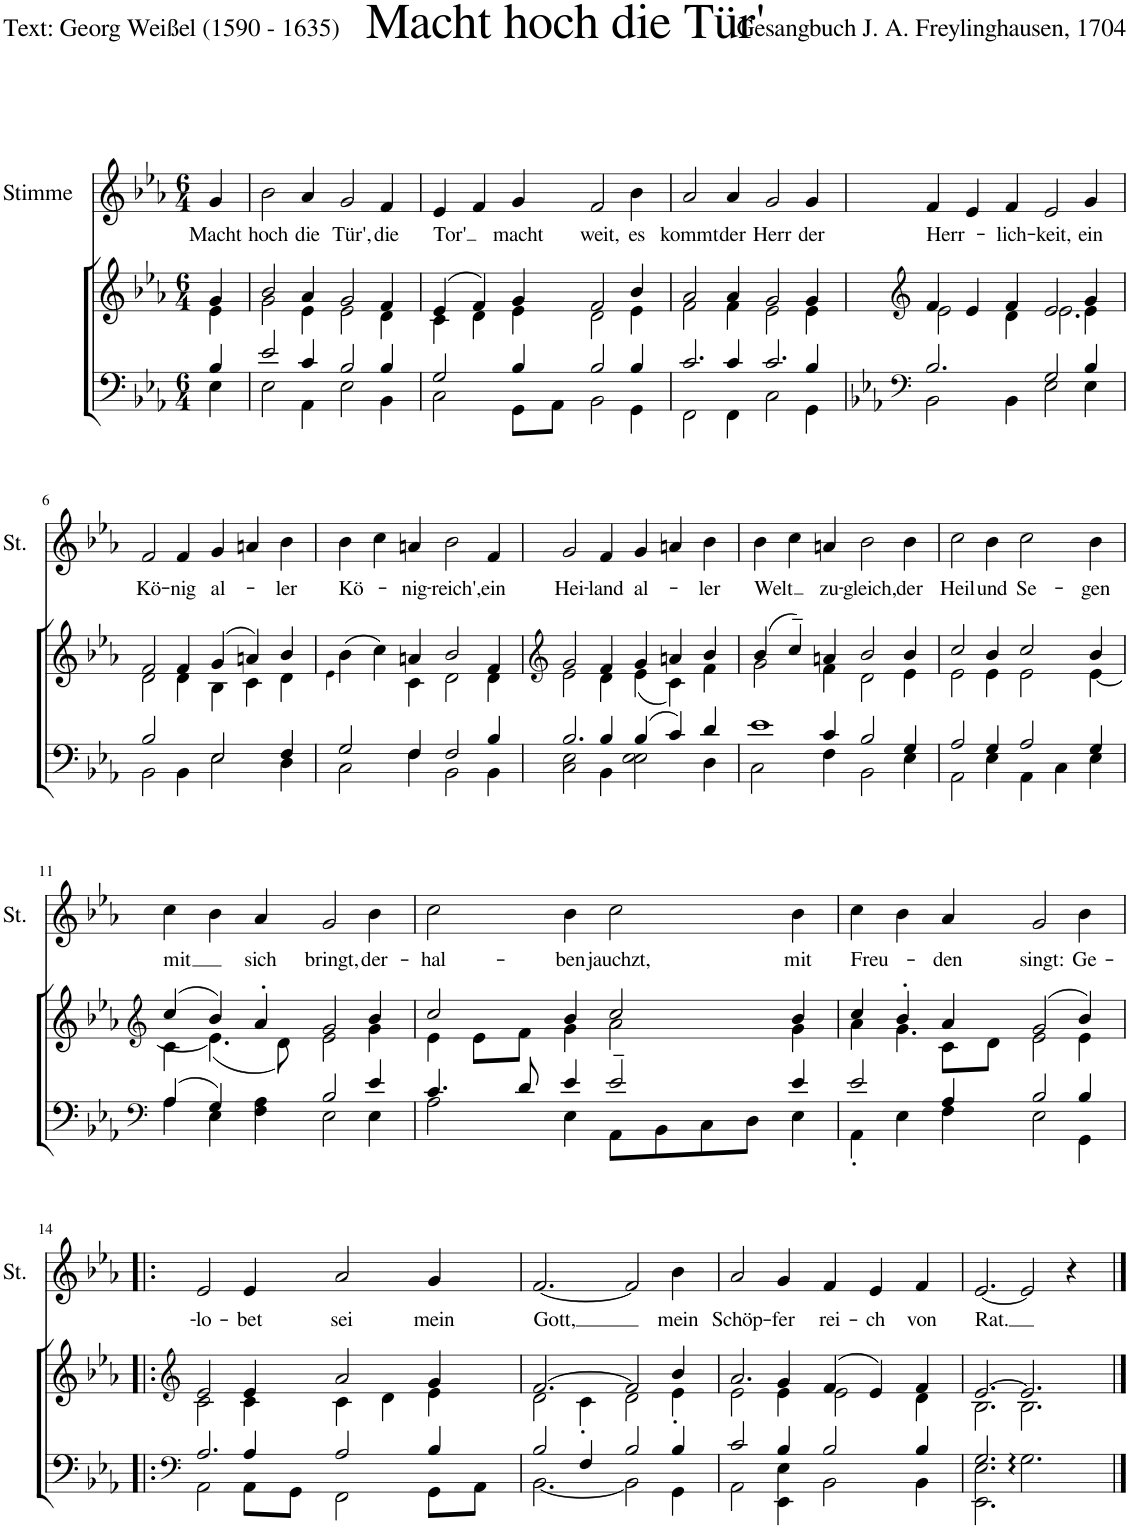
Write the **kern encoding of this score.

**kern	**kern	**kern	**text
*part3	*part2	*part1	*part1
*staff3	*staff2	*staff1	*staff1
*I"unbenannt 1	*I"unbenannt	*I"Stimme	*
*	*	*I'St.	*
*clefF4	*clefG2	*clefG2	*
*k[b-e-a-]	*k[b-e-a-]	*k[b-e-a-]	*
*M6/4	*M6/4	*M6/4	*
=1	=1	=1	=1
*^	*^	*	*
!	!	!	!	!	!LO:LY:b
4B-/	4E-\	4g/	4e-\	4g/	Macht
=2	=2	=2	=2	=2	=2
!	!	!	!	!	!LO:LY:b
2e-/	2E-\	2b-/	2g\	2b-\	hoch
!	!	!	!	!	!LO:LY:b
4c/	4AA-\	4a-/	4e-\	4a-/	die
!	!	!	!	!	!LO:LY:b
2B-/	2E-\	2g/	2e-\	2g/	Tür',
!	!	!	!	!	!LO:LY:b
4B-/	4BB-\	4f/	4d\	4f/	die
=3	=3	=3	=3	=3	=3
!	!	!	!	!	!LO:LY:b
2G/	2C\	(4e-/	4c\	4e-/	Tor'
.	.	4f/)	4d\	4f/	.
!	!	!	!	!	!LO:LY:b
4B-/	8GG\L	4g/	4e-\	4g/	macht
.	8AA-\J	.	.	.	.
!	!	!	!	!	!LO:LY:b
2B-/	2BB-\	2f/	2d\	2f/	weit,
!	!	!	!	!	!LO:LY:b
4B-/	4GG\	4b-/	4e-\	4b-\	es
=4	=4	=4	=4	=4	=4
*	*^	*	*	*	*
!	!	!	!	!	!	!LO:LY:b
2.c/	2FF\	2ryy	2a-/	2f\	2a-/	kommt
!	!	!	!	!	!	!LO:LY:b
.	4FF\	4c/	4a-/	4f\	4a-/	der
!	!	!	!	!	!	!LO:LY:b
2.c/	2C\	2ryy	2g/	2e-\	2g/	Herr
!	!	!	!	!	!	!LO:LY:b
.	4GG\	4B-/	4g/	4e-\	4g/	der
*v	*v	*v	*	*	*	*
*	*v	*v	*	*
=5	=5	=5	=5
*clefF4	*clefG2	*	*
*k[b-e-a-]	*	*	*
*^	*^	*	*
*	*^	*	*^	*	*
!	!	!	!	!	!	!	!LO:LY:b
*	*v	*v	*	*	*	*	*
2.B-/	2BB-\	4f/	2e-\	2.ryy	4f/	Herr-
.	.	4e-/	.	.	4e-/	.
!	!	!	!	!	!	!LO:LY:b
.	4BB-\	4f/	4d\	.	4f/	lich-
!	!	!	!	!	!	!LO:LY:b
2G/	2E-\	4ryy	2.e-\	2e-/	2e-/	-keit,
.	.	4ryy	.	.	.	.
!	!	!	!	!	!	!LO:LY:b
4B-/	4E-\	4g/	.	4e-\	4g/	ein
!!LO:LB:g=z
=6	=6	=6	=6	=6	=6	=6
!	!	!	!	!	!	!LO:LY:b
*	*	*	*v	*v	*	*
2B-/	2BB-\	2f/	2d\	2f/	Kö-
!	!	!	!	!	!LO:LY:b
4BB-\	4ryy	4f/	4d\	4f/	-nig
!	!	!	!	!	!LO:LY:b
2E-/	2E-\	(4g/	4B-\	4g/	al-
.	.	4an/)	4c\	4an/	.
!	!	!	!	!	!LO:LY:b
4F/	4D\	4b-/	4d\	4b-\	ler
=7	=7	=7	=7	=7	=7
.	.	4qe-\	.	.	.
!	!	!	!	!	!LO:LY:b
2G/	2C\	(4b-\	2ryy	4b-\	Kö-
.	.	4cc\)	.	4cc\	.
!	!	!	!	!	!LO:LY:b
4F/	4F\	4an/	4c\	4an/	nig-
!	!	!	!	!	!LO:LY:b
2F/	2BB-\	2b-/	2d\	2b-\	-reich',
!	!	!	!	!	!LO:LY:b
4B-/	4BB-\	4f/	4d\	4f/	ein
*v	*v	*	*	*	*
=8	=8	=8	=8	=8
*	*clefG2	*	*	*
*^	*	*	*	*
*	*^	*	*	*	*
!	!	!	!	!	!	!LO:LY:b
2.B-/	2C\ 2E-\	2ryy	2g/	2e-\	2g/	Hei-
!	!	!	!	!	!	!LO:LY:b
.	4BB-\	4B-/	4f/	4d\	4f/	-land
!	!	!	!	!	!	!LO:LY:b
(4B-/	2E-\ 2E-\	2.ryy	4g/	(4e-\	4g/	al-
4c/)	.	.	4an/	4c\)	4an/	.
!	!	!	!	!	!	!LO:LY:b
4d/	4D\	.	4b-/	4f\	4b-\	ler
=9	=9	=9	=9	=9	=9	=9
*	*	*^	*	*	*	*
!	!	!	!	!	!	!	!LO:LY:b
2C\	2ryy	4ryy	1e-	(4b-/	2g\	4b-\	Welt
.	.	4ryy@	.	4cc~/)	.	4cc\	.
!	!	!	!	!	!	!	!LO:LY:b
4F\	4c/	4ryy@	.	4an/	4f\	4an/	zu-
!	!	!	!	!	!	!	!LO:LY:b
2B-/	2BB-\	4ryy@	.	2b-/	2d\	2b-\	-gleich,
.	.	4ryy@	4ryy	.	.	.	.
!	!	!	!	!	!	!	!LO:LY:b
4ryy	4ryy	4G/	4E-\	4b-/	4e-\	4b-\	der
=10	=10	=10	=10	=10	=10	=10	=10
!	!	!	!	!	!	!	!LO:LY:b
*	*v	*v	*v	*	*	*	*
2A-/	2AA-\	2cc/	2e-\	2cc\	Heil
!	!	!	!	!	!LO:LY:b
4G/	4E-\	4b-/	4e-\	4b-\	und
!	!	!	!	!	!LO:LY:b
2A-/	4AA-\	2cc/	2e-\	2cc\	Se-
.	4C\	.	.	.	.
!	!	!	!	!	!LO:LY:b
4G/	4E-\	4b-/	[4e-\	4b-\	-gen
!!LO:LB:g=z
=11	=11	=11	=11	=11	=11
*clefF4	*	*clefG2	*	*	*
!	!	!	!	!	!LO:LY:b
(4A-/	4A-\	(4cc/	4c\	4cc\	mit
4G/)	4E-\	4b-/)	(4.e-\]	4b-\	.
!	!	!	!	!	!LO:LY:b
4F\ 4A-\	4ryy	4a-'/	.	4a-/	sich
.	.	.	8d\)	.	.
!	!	!	!	!	!LO:LY:b
2B-/	2E-\	2g/	2e-\	2g/	bringt,
!	!	!	!	!	!LO:LY:b
4e-/	4E-\	4b-/	4g\	4b-\	der-
=12	=12	=12	=12	=12	=12
!	!	!	!	!	!LO:LY:b
4.c/	2A-\	2cc/	4e-\	2cc\	-hal-
.	.	.	8e-\L	.	.
8d/	.	.	8f\J	.	.
!	!	!	!	!	!LO:LY:b
4e-/	4E-\	4b-/	4g\	4b-\	-ben
!	!	!	!	!	!LO:LY:b
2e-~/	8AA-\L	2cc/	2a-\	2cc\	jauchzt,
.	8BB-\	.	.	.	.
.	8C\	.	.	.	.
.	8D\J	.	.	.	.
!	!	!	!	!	!LO:LY:b
4e-/	4E-\	4b-/	4g\	4b-\	mit
=13	=13	=13	=13	=13	=13
*	*	*	*^	*	*
!	!	!	!	!	!	!LO:LY:b
2e-/	4AA-'\	4cc/	4a-\	4ryy	4cc\	Freu-
.	4E-\	4ryy	4b-'/	4.g\	4b-\	.
!	!	!	!	!	!	!LO:LY:b
4A-/	4F\	4a-/	8c\L	.	4a-/	den
.	.	.	8d\J	2..ryy	.	.
!	!	!	!	!	!	!LO:LY:b
2B-/	2E-\	(2g/	2e-\	.	2g/	singt:
!	!	!	!	!	!	!LO:LY:b
4B-/	4GG\	4b-/)	4e-\	.	4b-\	Ge-
*v	*v	*	*	*	*	*
*	*v	*v	*v	*	*
!!LO:LB:g=z
=14!|:	=14!|:	=14!|:	=14!|:
*clefF4	*clefG2	*	*
*^	*^	*	*
*	*^	*	*	*	*
!	!	!	!	!	!	!LO:LY:b
2.A-/	2AA-\	2ryy	2e-/	2c\	2e-/	-lo-
!	!	!	!	!	!	!LO:LY:b
.	8AA-\L	4A-/	4e-/	4c\	4e-/	-bet
.	8GG\J	.	.	.	.	.
!	!	!	!	!	!	!LO:LY:b
2A-/	2FF\	2.ryy	2a-/	4c\	2a-/	sei
.	.	.	.	4d\	.	.
!	!	!	!	!	!	!LO:LY:b
4B-/	8GG\L	.	4g/	4e-\	4g/	mein
.	8AA-\J	.	.	.	.	.
*	*v	*v	*	*	*	*
=15	=15	=15	=15	=15	=15
!	!	!	!	!	!LO:LY:b
2B-/	[2.BB-\	[2.f/	2d\	[2.f/	Gott,
4F/	.	.	4c'\	.	.
2B-/	2BB-\]	2f/]	2d\	2f/]	.
!	!	!	!	!	!LO:LY:b
4B-/	4GG\	4b-/	4e-'\	4b-\	mein
=16	=16	=16	=16	=16	=16
*	*^	*	*^	*	*
!	!	!	!	!	!	!	!LO:LY:b
2c/	2AA-\	2ryy	2.a-/	2e-\	2ryy	2a-/	Schöp-
!	!	!	!	!	!	!	!LO:LY:b
4B-/	4EE-\	4E-\	.	4e-\	4g/	4g/	-fer
!	!	!	!	!	!	!	!LO:LY:b
2B-/	2BB-\	2.ryy	(4f/	2e-\	2.ryy	4f/	rei-
!	!	!	!	!	!	!	!LO:LY:b
.	.	.	4e-/)	.	.	4e-/	-ch
!	!	!	!	!	!	!	!LO:LY:b
4B-/	4BB-\	.	4f/	4d\	.	4f/	von
*	*	*	*	*v	*v	*	*
=17	=17	=17	=17	=17	=17	=17
!	!	!	!	!	!	!LO:LY:b
2.G/	2.EE-\	2.E-\	[2.e-/	2.B-\	[2.e-/	Rat.
2.G:\	2.ryy	2.ryy	2.e-/]	2.B-\	2e-/]	.
.	.	.	.	.	4r	.
*v	*v	*v	*	*	*	*
*	*v	*v	*	*
==	==	==	==
*-	*-	*-	*-
